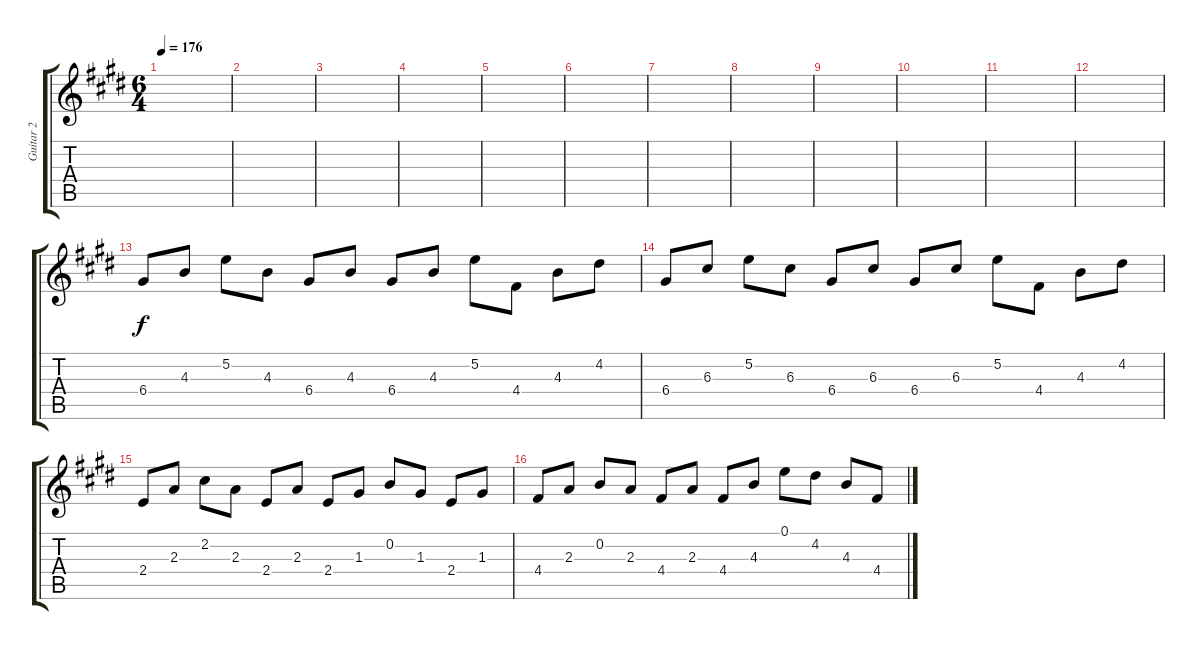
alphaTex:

\track ("Guitar 2" "Guitar 2") {instrument acousticguitarnylon}
\staff {score tabs}
\tuning (E4 B3 G3 D3 A2 E2) {hide}
\ts (6 4)
\tempo 176
\clef g2
\ks e
|
|
|
|
|
|
|
|
|
|
|
|
6.4.8 4.3.8 5.2.8 4.3.8 6.4.8 4.3.8 6.4.8 4.3.8 5.2.8 4.4.8 4.3.8 4.2.8 |
6.4.8 6.3.8 5.2.8 6.3.8 6.4.8 6.3.8 6.4.8 6.3.8 5.2.8 4.4.8 4.3.8 4.2.8 |
2.4.8 2.3.8 2.2.8 2.3.8 2.4.8 2.3.8 2.4.8 1.3.8 0.2.8 1.3.8 2.4.8 1.3.8 |
4.4.8 2.3.8 0.2.8 2.3.8 4.4.8 2.3.8 4.4.8 4.3.8 0.1.8 4.2.8 4.3.8 4.4.8
